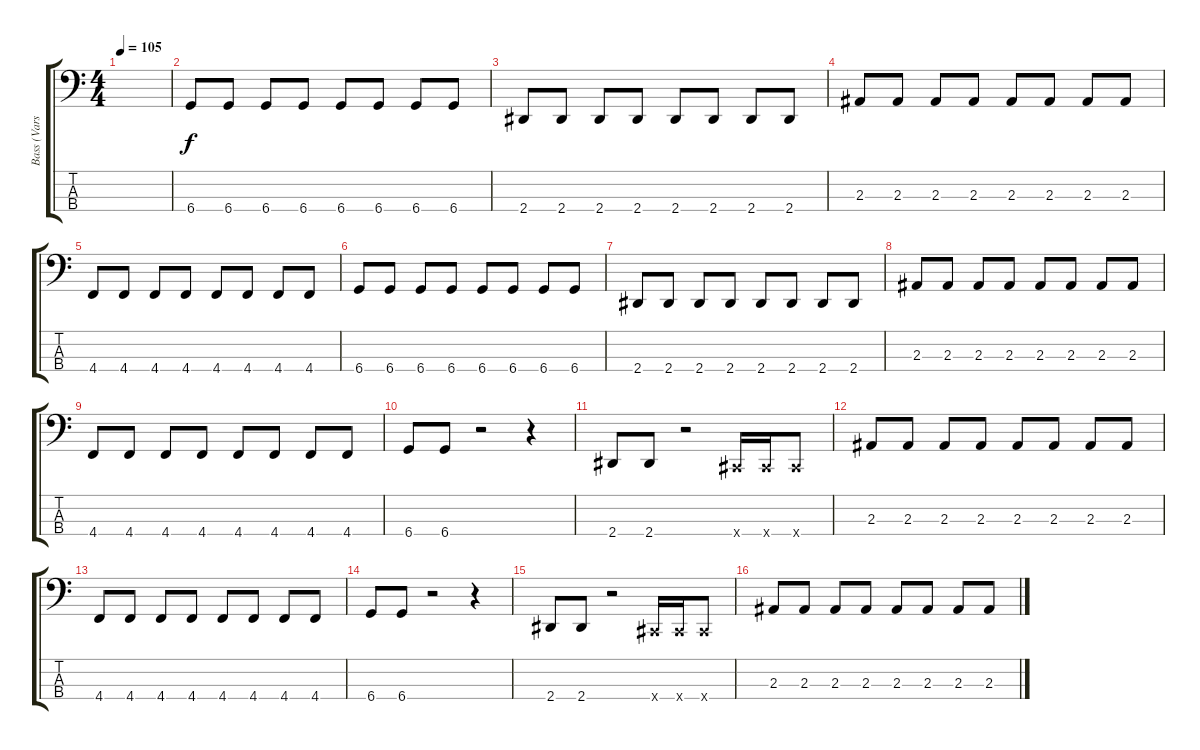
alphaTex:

\track ("Bass (Varsányi Miklós)" "Bass (Vars") {instrument electricbassfinger}
\staff {score tabs}
\tuning (Gb2 Db2 Ab1 Db1) {hide}
\ts (4 4)
\tempo 105
\clef f4
\ks c
|
6.4.8 6.4.8 6.4.8 6.4.8 6.4.8 6.4.8 6.4.8 6.4.8 |
2.4.8 2.4.8 2.4.8 2.4.8 2.4.8 2.4.8 2.4.8 2.4.8 |
2.3.8 2.3.8 2.3.8 2.3.8 2.3.8 2.3.8 2.3.8 2.3.8 |
4.4.8 4.4.8 4.4.8 4.4.8 4.4.8 4.4.8 4.4.8 4.4.8 |
6.4.8 6.4.8 6.4.8 6.4.8 6.4.8 6.4.8 6.4.8 6.4.8 |
2.4.8 2.4.8 2.4.8 2.4.8 2.4.8 2.4.8 2.4.8 2.4.8 |
2.3.8 2.3.8 2.3.8 2.3.8 2.3.8 2.3.8 2.3.8 2.3.8 |
4.4.8 4.4.8 4.4.8 4.4.8 4.4.8 4.4.8 4.4.8 4.4.8 |
6.4.8 6.4.8 r.2 r.4 |
2.4.8 2.4.8 r.2 0.4{x}.16 0.4{x}.16 0.4{x}.8 |
2.3.8 2.3.8 2.3.8 2.3.8 2.3.8 2.3.8 2.3.8 2.3.8 |
4.4.8 4.4.8 4.4.8 4.4.8 4.4.8 4.4.8 4.4.8 4.4.8 |
6.4.8 6.4.8 r.2 r.4 |
2.4.8 2.4.8 r.2 0.4{x}.16 0.4{x}.16 0.4{x}.8 |
2.3.8 2.3.8 2.3.8 2.3.8 2.3.8 2.3.8 2.3.8 2.3.8
